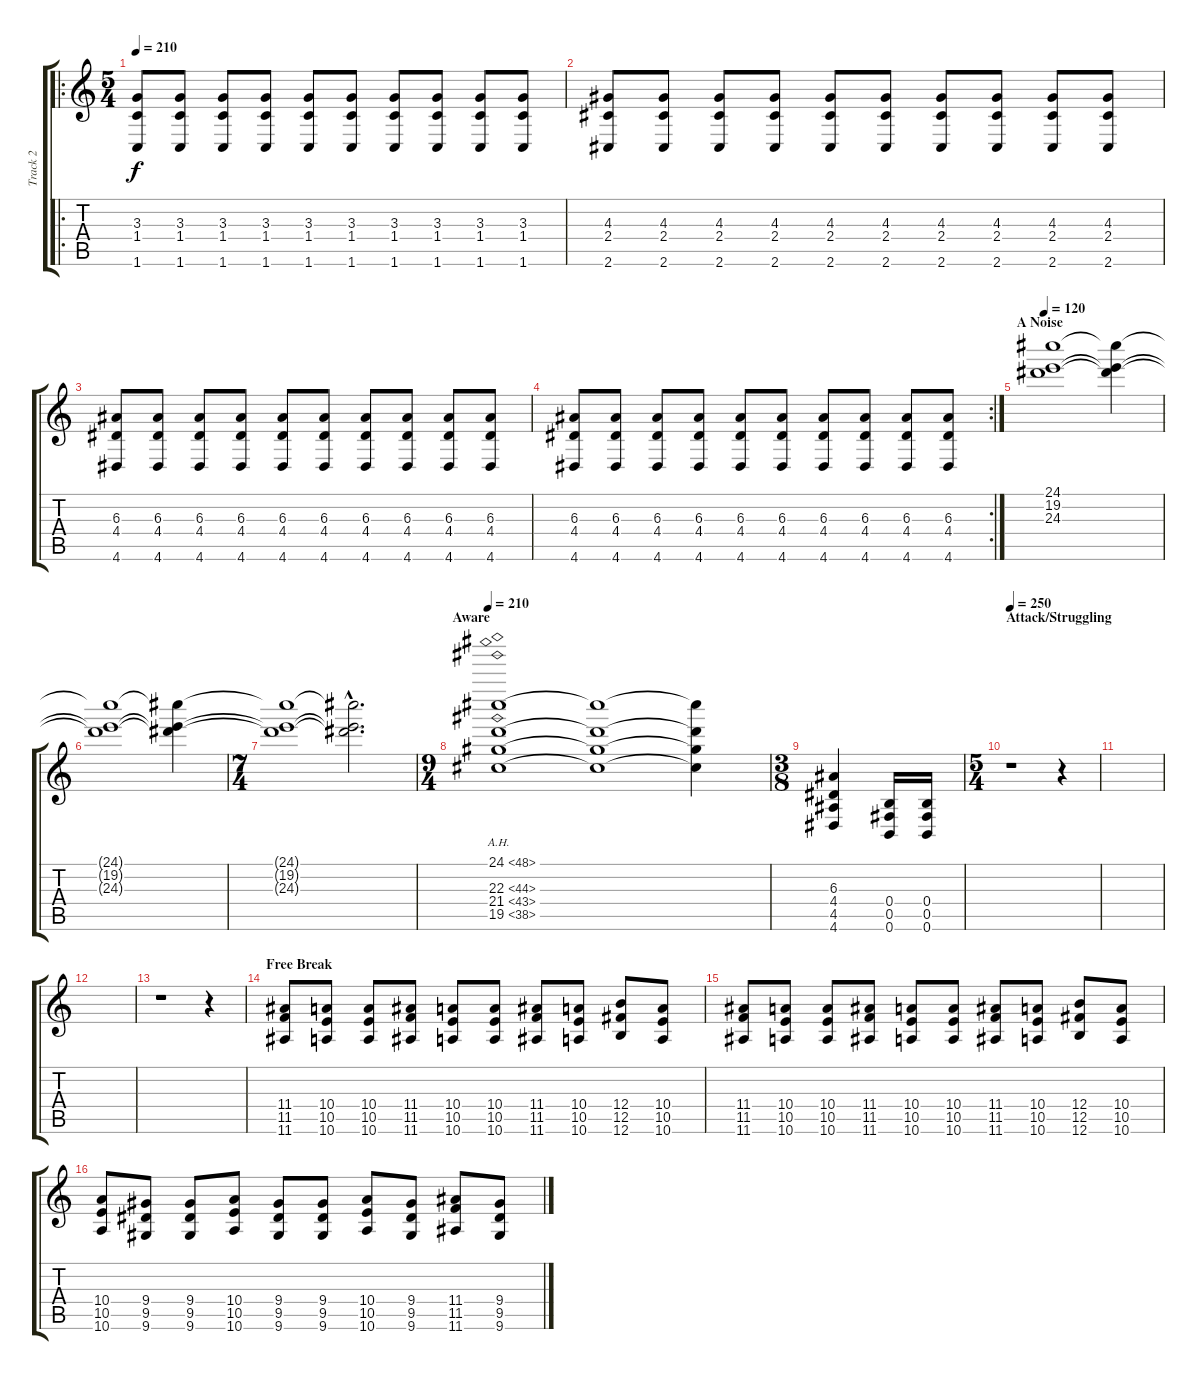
\track ("Track 2" "Track 2") {instrument overdrivenguitar}
\staff {score tabs}
\tuning (Db4 Ab3 E3 B2 Gb2 B1) {hide}
\ro
\ts (5 4)
\tempo 210
\clef g2
\ks c
(3.3 1.4 1.6).8{dy f} (3.3 1.4 1.6).8 (3.3 1.4 1.6).8 (3.3 1.4 1.6).8 (3.3 1.4 1.6).8 (3.3 1.4 1.6).8 (3.3 1.4 1.6).8 (3.3 1.4 1.6).8 (3.3 1.4 1.6).8 (3.3 1.4 1.6).8 |
(4.3 2.4 2.6).8 (4.3 2.4 2.6).8 (4.3 2.4 2.6).8 (4.3 2.4 2.6).8 (4.3 2.4 2.6).8 (4.3 2.4 2.6).8 (4.3 2.4 2.6).8 (4.3 2.4 2.6).8 (4.3 2.4 2.6).8 (4.3 2.4 2.6).8 |
(6.3 4.4 4.6).8 (6.3 4.4 4.6).8 (6.3 4.4 4.6).8 (6.3 4.4 4.6).8 (6.3 4.4 4.6).8 (6.3 4.4 4.6).8 (6.3 4.4 4.6).8 (6.3 4.4 4.6).8 (6.3 4.4 4.6).8 (6.3 4.4 4.6).8 |
\rc 2
(6.3 4.4 4.6).8 (6.3 4.4 4.6).8 (6.3 4.4 4.6).8 (6.3 4.4 4.6).8 (6.3 4.4 4.6).8 (6.3 4.4 4.6).8 (6.3 4.4 4.6).8 (6.3 4.4 4.6).8 (6.3 4.4 4.6).8 (6.3 4.4 4.6).8 |
\section ("" "A Noise")
\tempo 120
(24.1 19.2 24.3).1 (24.1{t} 19.2{t} 24.3{t}).4 |
(24.1{t} 19.2{t} 24.3{t}).1 (24.1{t} 19.2{t} 24.3{t}).4 |
\ts (7 4)
(24.1{t} 19.2{t} 24.3{t}).1 (24.1{hac t} 19.2{hac t} 24.3{hac t}).2{d} |
\ts (9 4)
\section ("" "Aware")
\tempo 210
(24.1{ah 24} 22.3{ah 22} 21.4{ah 22} 19.5{ah 19}).1 (24.1{t} 22.3{t} 21.4{t} 19.5{t}).1 (24.1{t} 22.3{t} 21.4{t} 19.5{t}).4 |
\ts (3 8)
(6.3 4.4 4.5 4.6).4 (0.4 0.5 0.6).16 (0.4 0.5 0.6).16 |
\ts (5 4)
\section ("" "Attack/Struggling")
\tempo 250
r.1 r.4 |
|
|
r.1 r.4 |
\section ("" "Free Break")
(11.4 11.5 11.6).8 (10.4 10.5 10.6).8 (10.4 10.5 10.6).8 (11.4 11.5 11.6).8 (10.4 10.5 10.6).8 (10.4 10.5 10.6).8 (11.4 11.5 11.6).8 (10.4 10.5 10.6).8 (12.4 12.5 12.6).8 (10.4 10.5 10.6).8 |
(11.4 11.5 11.6).8 (10.4 10.5 10.6).8 (10.4 10.5 10.6).8 (11.4 11.5 11.6).8 (10.4 10.5 10.6).8 (10.4 10.5 10.6).8 (11.4 11.5 11.6).8 (10.4 10.5 10.6).8 (12.4 12.5 12.6).8 (10.4 10.5 10.6).8 |
(10.4 10.5 10.6).8 (9.4 9.5 9.6).8 (9.4 9.5 9.6).8 (10.4 10.5 10.6).8 (9.4 9.5 9.6).8 (9.4 9.5 9.6).8 (10.4 10.5 10.6).8 (9.4 9.5 9.6).8 (11.4 11.5 11.6).8 (9.4 9.5 9.6).8
